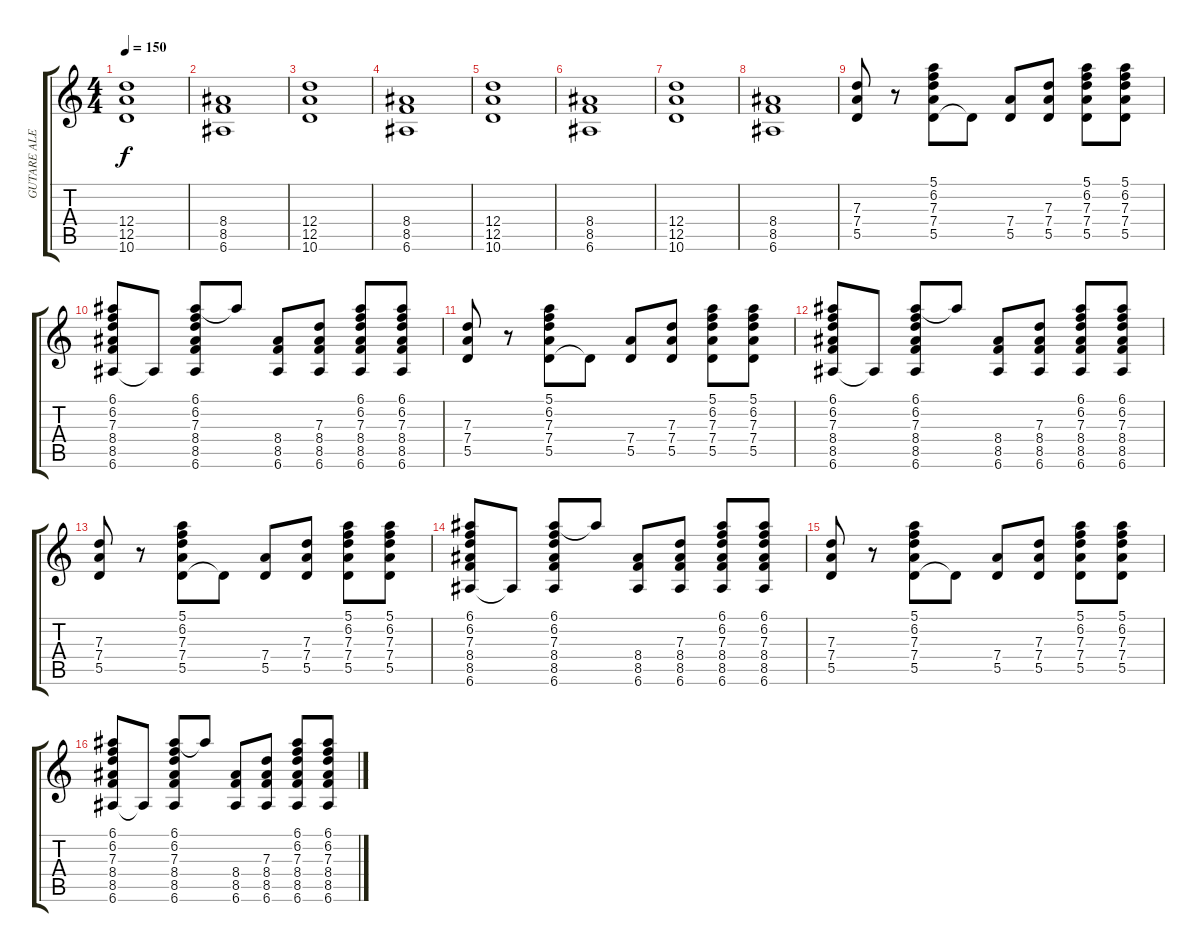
\track ("GUTARE ALEX" "GUTARE ALE") {instrument electricguitarjazz}
\staff {score tabs}
\tuning (E4 B3 G3 D3 A2 E2) {hide}
\ts (4 4)
\tempo 150
\clef g2
\ks c
(12.4 12.5 10.6).1{dy f instrument electricguitarjazz} |
(8.4 8.5 6.6).1 |
(12.4 12.5 10.6).1 |
(8.4 8.5 6.6).1 |
(12.4 12.5 10.6).1 |
(8.4 8.5 6.6).1 |
(12.4 12.5 10.6).1 |
(8.4 8.5 6.6).1 |
(7.3 7.4 5.5).8 r.8 (5.1 6.2 7.3 7.4 5.5).8 5.5{t}.8 (7.4 5.5).8 (7.3 7.4 5.5).8 (5.1 6.2 7.3 7.4 5.5).8 (5.1 6.2 7.3 7.4 5.5).8 |
(6.1 6.2 7.3 8.4 8.5 6.6).8 6.6{t}.8 (6.1 6.2 7.3 8.4 8.5 6.6).8 6.1{t}.8 (8.4 8.5 6.6).8 (7.3 8.4 8.5 6.6).8 (6.1 6.2 7.3 8.4 8.5 6.6).8 (6.1 6.2 7.3 8.4 8.5 6.6).8 |
(7.3 7.4 5.5).8 r.8 (5.1 6.2 7.3 7.4 5.5).8 5.5{t}.8 (7.4 5.5).8 (7.3 7.4 5.5).8 (5.1 6.2 7.3 7.4 5.5).8 (5.1 6.2 7.3 7.4 5.5).8 |
(6.1 6.2 7.3 8.4 8.5 6.6).8 6.6{t}.8 (6.1 6.2 7.3 8.4 8.5 6.6).8 6.1{t}.8 (8.4 8.5 6.6).8 (7.3 8.4 8.5 6.6).8 (6.1 6.2 7.3 8.4 8.5 6.6).8 (6.1 6.2 7.3 8.4 8.5 6.6).8 |
(7.3 7.4 5.5).8 r.8 (5.1 6.2 7.3 7.4 5.5).8 5.5{t}.8 (7.4 5.5).8 (7.3 7.4 5.5).8 (5.1 6.2 7.3 7.4 5.5).8 (5.1 6.2 7.3 7.4 5.5).8 |
(6.1 6.2 7.3 8.4 8.5 6.6).8 6.6{t}.8 (6.1 6.2 7.3 8.4 8.5 6.6).8 6.1{t}.8 (8.4 8.5 6.6).8 (7.3 8.4 8.5 6.6).8 (6.1 6.2 7.3 8.4 8.5 6.6).8 (6.1 6.2 7.3 8.4 8.5 6.6).8 |
(7.3 7.4 5.5).8 r.8 (5.1 6.2 7.3 7.4 5.5).8 5.5{t}.8 (7.4 5.5).8 (7.3 7.4 5.5).8 (5.1 6.2 7.3 7.4 5.5).8 (5.1 6.2 7.3 7.4 5.5).8 |
(6.1 6.2 7.3 8.4 8.5 6.6).8 6.6{t}.8 (6.1 6.2 7.3 8.4 8.5 6.6).8 6.1{t}.8 (8.4 8.5 6.6).8 (7.3 8.4 8.5 6.6).8 (6.1 6.2 7.3 8.4 8.5 6.6).8 (6.1 6.2 7.3 8.4 8.5 6.6).8
